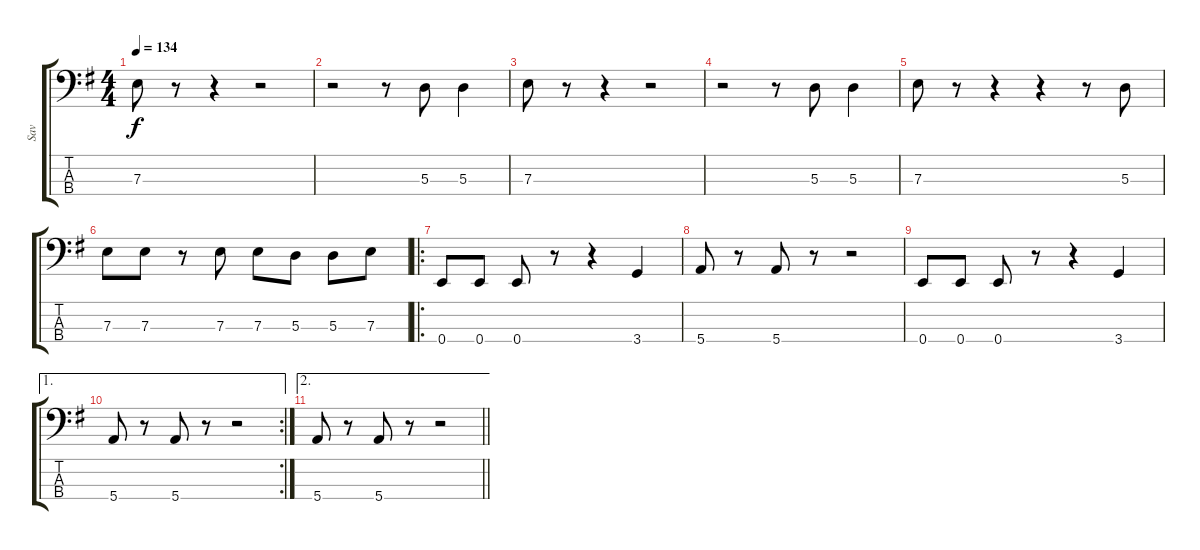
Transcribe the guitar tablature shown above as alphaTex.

\track ("Sav" "Sav") {instrument electricbasspick}
\staff {score tabs}
\tuning (G2 D2 A1 E1) {hide}
\ts (4 4)
\tempo 134
\clef f4
\ks g
7.3.8{dy f} r.8 r.4 r.2 |
r.2 r.8 5.3.8 5.3.4 |
7.3.8 r.8 r.4 r.2 |
r.2 r.8 5.3.8 5.3.4 |
7.3.8 r.8 r.4 r.4 r.8 5.3.8 |
7.3.8 7.3.8 r.8 7.3.8 7.3.8 5.3.8 5.3.8 7.3.8 |
\ro
0.4.8 0.4.8 0.4.8 r.8 r.4 3.4.4 |
5.4.8 r.8 5.4.8 r.8 r.2 |
0.4.8 0.4.8 0.4.8 r.8 r.4 3.4.4 |
\ae 1
\rc 2
5.4.8 r.8 5.4.8 r.8 r.2 |
\ae 2
\barLineRight lightlight
5.4.8 r.8 5.4.8 r.8 r.2
